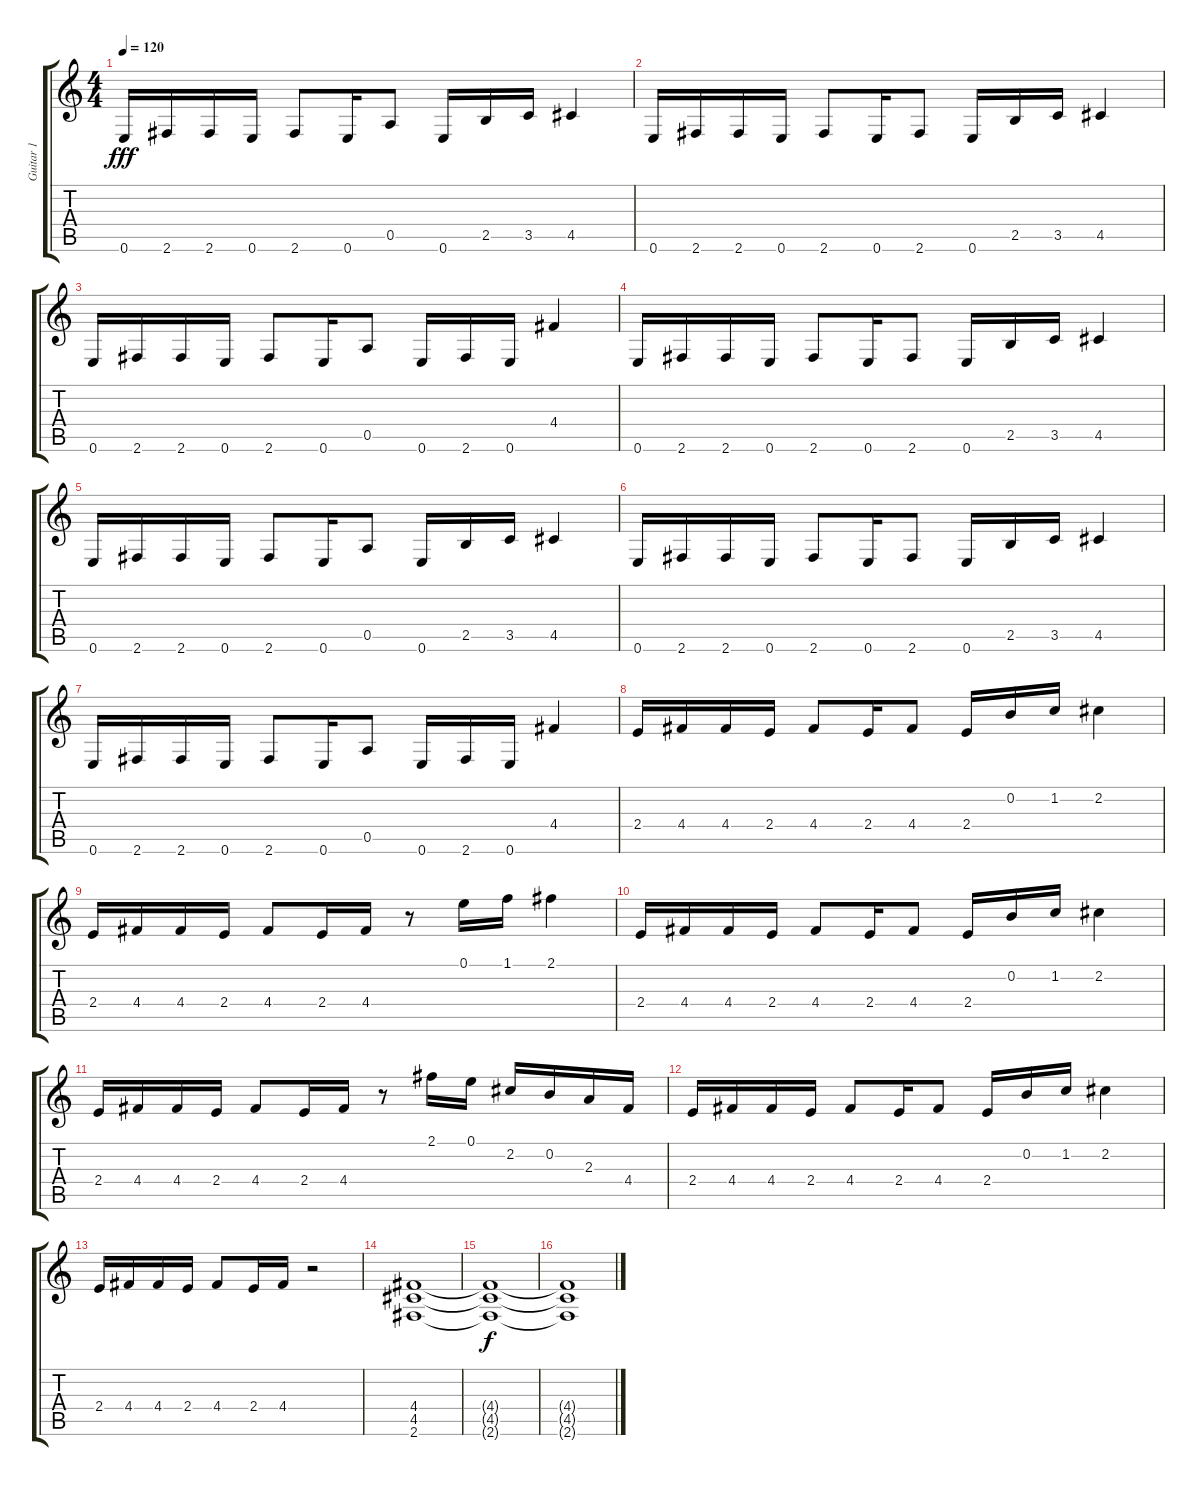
\track ("Guitar 1" "Guitar 1") {instrument distortionguitar}
\staff {score tabs}
\tuning (E4 B3 G3 D3 A2 E2) {hide}
\ts (4 4)
\tempo 120
\clef g2
\ks c
0.6.16{dy fff} 2.6.16 2.6.16 0.6.16 2.6.8 0.6.16 0.5.8 0.6.16 2.5.16 3.5.16 4.5.4 |
0.6.16 2.6.16 2.6.16 0.6.16 2.6.8 0.6.16 2.6.8 0.6.16 2.5.16 3.5.16 4.5.4 |
0.6.16 2.6.16 2.6.16 0.6.16 2.6.8 0.6.16 0.5.8 0.6.16 2.6.16 0.6.16 4.4.4 |
0.6.16 2.6.16 2.6.16 0.6.16 2.6.8 0.6.16 2.6.8 0.6.16 2.5.16 3.5.16 4.5.4 |
0.6.16 2.6.16 2.6.16 0.6.16 2.6.8 0.6.16 0.5.8 0.6.16 2.5.16 3.5.16 4.5.4 |
0.6.16 2.6.16 2.6.16 0.6.16 2.6.8 0.6.16 2.6.8 0.6.16 2.5.16 3.5.16 4.5.4 |
0.6.16 2.6.16 2.6.16 0.6.16 2.6.8 0.6.16 0.5.8 0.6.16 2.6.16 0.6.16 4.4.4 |
2.4.16 4.4.16 4.4.16 2.4.16 4.4.8 2.4.16 4.4.8 2.4.16 0.2.16 1.2.16 2.2.4 |
2.4.16 4.4.16 4.4.16 2.4.16 4.4.8 2.4.16 4.4.16 r.8 0.1.16 1.1.16 2.1.4 |
2.4.16 4.4.16 4.4.16 2.4.16 4.4.8 2.4.16 4.4.8 2.4.16 0.2.16 1.2.16 2.2.4 |
2.4.16 4.4.16 4.4.16 2.4.16 4.4.8 2.4.16 4.4.16 r.8 2.1.16 0.1.16 2.2.16 0.2.16 2.3.16 4.4.16 |
2.4.16 4.4.16 4.4.16 2.4.16 4.4.8 2.4.16 4.4.8 2.4.16 0.2.16 1.2.16 2.2.4 |
2.4.16 4.4.16 4.4.16 2.4.16 4.4.8 2.4.16 4.4.16 r.2 |
(4.4 4.5 2.6).1 |
(4.4{t} 4.5{t} 2.6{t}).1{dy f} |
(4.4{t} 4.5{t} 2.6{t}).1
